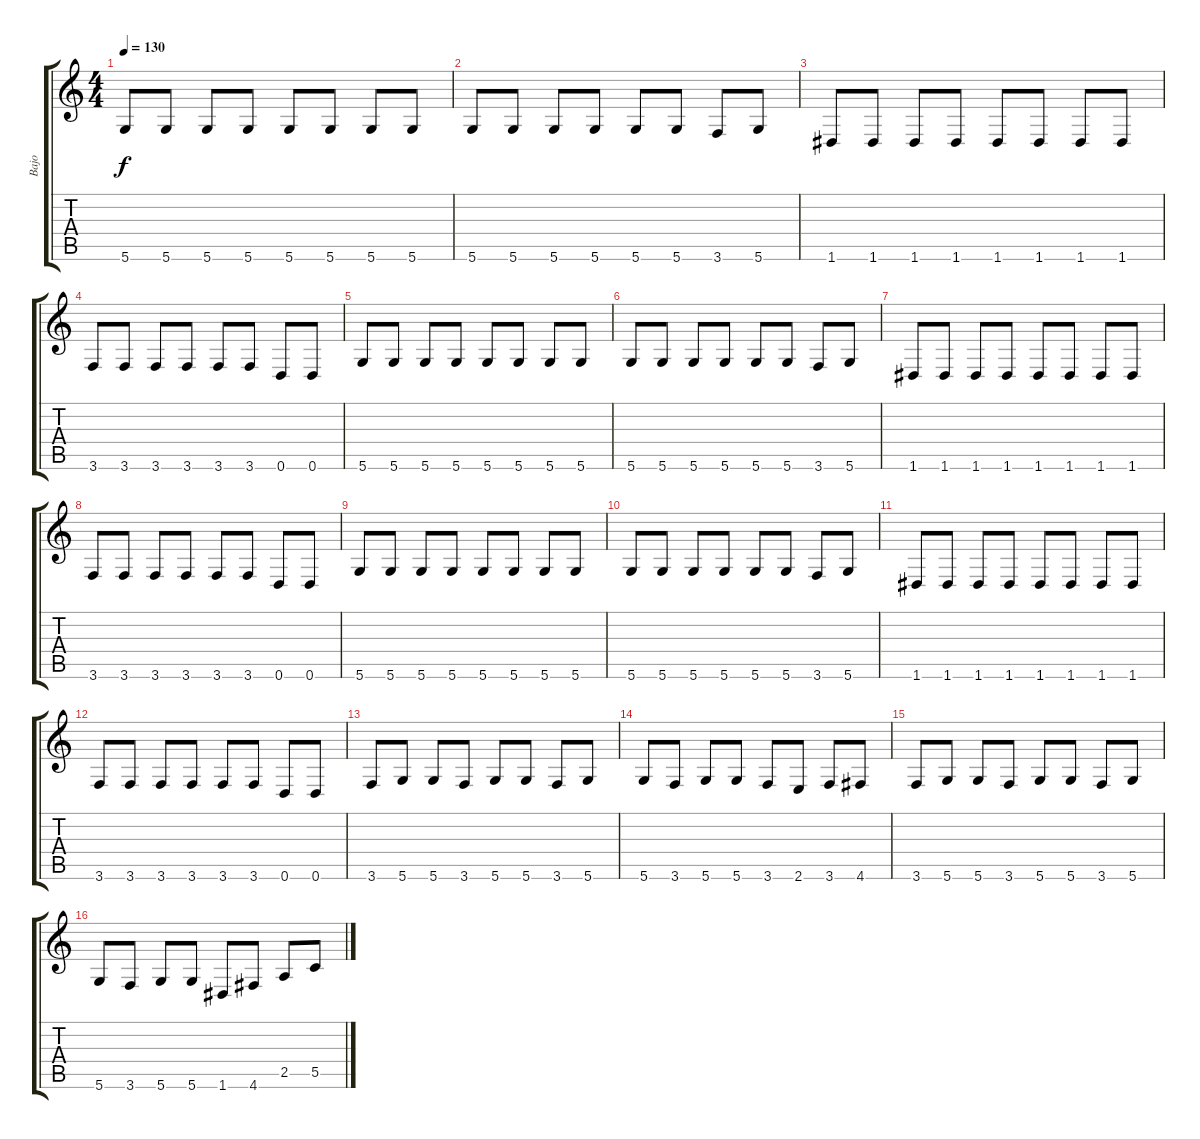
\track ("Bajo" "Bajo") {instrument electricbasspick}
\staff {score tabs}
\tuning (D4 A3 F3 C3 G2 D2) {hide}
\ts (4 4)
\tempo 130
\clef g2
\ks c
5.6.8{dy f instrument electricbasspick} 5.6.8 5.6.8 5.6.8 5.6.8 5.6.8 5.6.8 5.6.8 |
5.6.8 5.6.8 5.6.8 5.6.8 5.6.8 5.6.8 3.6.8 5.6.8 |
1.6.8 1.6.8 1.6.8 1.6.8 1.6.8 1.6.8 1.6.8 1.6.8 |
3.6.8 3.6.8 3.6.8 3.6.8 3.6.8 3.6.8 0.6.8 0.6.8 |
5.6.8 5.6.8 5.6.8 5.6.8 5.6.8 5.6.8 5.6.8 5.6.8 |
5.6.8 5.6.8 5.6.8 5.6.8 5.6.8 5.6.8 3.6.8 5.6.8 |
1.6.8 1.6.8 1.6.8 1.6.8 1.6.8 1.6.8 1.6.8 1.6.8 |
3.6.8 3.6.8 3.6.8 3.6.8 3.6.8 3.6.8 0.6.8 0.6.8 |
5.6.8 5.6.8 5.6.8 5.6.8 5.6.8 5.6.8 5.6.8 5.6.8 |
5.6.8 5.6.8 5.6.8 5.6.8 5.6.8 5.6.8 3.6.8 5.6.8 |
1.6.8 1.6.8 1.6.8 1.6.8 1.6.8 1.6.8 1.6.8 1.6.8 |
3.6.8 3.6.8 3.6.8 3.6.8 3.6.8 3.6.8 0.6.8 0.6.8 |
3.6.8 5.6.8 5.6.8 3.6.8 5.6.8 5.6.8 3.6.8 5.6.8 |
5.6.8 3.6.8 5.6.8 5.6.8 3.6.8 2.6.8 3.6.8 4.6.8 |
3.6.8 5.6.8 5.6.8 3.6.8 5.6.8 5.6.8 3.6.8 5.6.8 |
5.6.8 3.6.8 5.6.8 5.6.8 1.6.8 4.6.8 2.5.8 5.5.8
